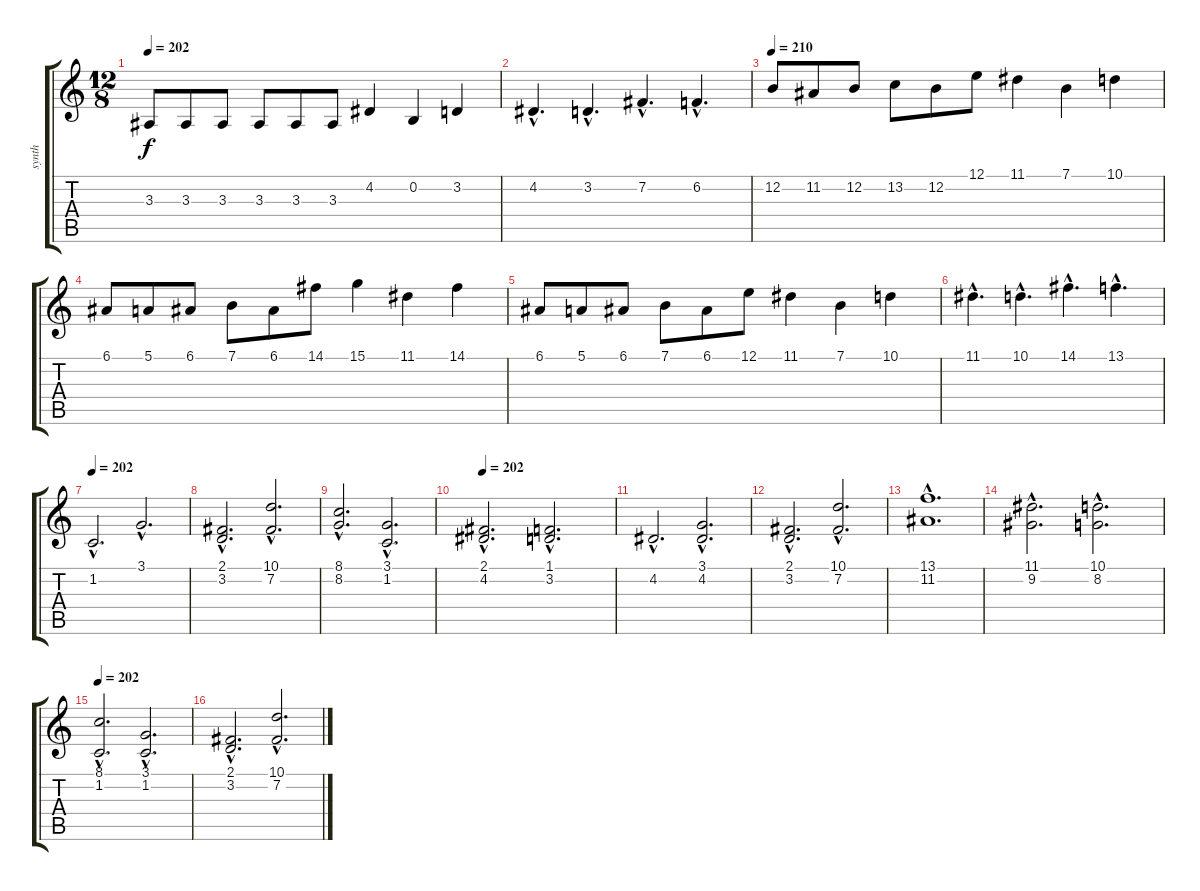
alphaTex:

\track ("synth" "synth") {instrument stringensemble1}
\staff {score tabs}
\tuning (E4 B3 G3 D3 A2 E2) {hide}
\ts (12 8)
\tempo 202
\clef g2
\ks c
3.3.8{dy f} 3.3.8 3.3.8 3.3.8 3.3.8 3.3.8 4.2.4 0.2.4 3.2.4 |
4.2{hac}.4{d} 3.2{hac}.4{d} 7.2{hac}.4{d} 6.2{hac}.4{d} |
\tempo 210
12.2.8{instrument trumpet} 11.2.8 12.2.8 13.2.8 12.2.8 12.1.8 11.1.4 7.1.4 10.1.4 |
6.1.8 5.1.8 6.1.8 7.1.8 6.1.8 14.1.8 15.1.4 11.1.4 14.1.4 |
6.1.8 5.1.8 6.1.8 7.1.8 6.1.8 12.1.8 11.1.4 7.1.4 10.1.4 |
11.1{hac}.4{d} 10.1{hac}.4{d} 14.1{hac}.4{d} 13.1{hac}.4{d} |
\tempo 202
1.2{hac}.2{d instrument stringensemble1} 3.1{hac}.2{d} |
(2.1{hac} 3.2{hac}).2{d} (10.1{hac} 7.2{hac}).2{d} |
(8.1{hac} 8.2{hac}).2{d} (3.1{hac} 1.2{hac}).2{d} |
\tempo 202
(2.1{hac} 4.2{hac}).2{d instrument stringensemble1} (1.1{hac} 3.2{hac}).2{d} |
4.2{hac}.2{d} (3.1{hac} 4.2{hac}).2{d} |
(2.1{hac} 3.2{hac}).2{d} (10.1{hac} 7.2{hac}).2{d} |
(13.1{hac} 11.2{hac}).1{d} |
(11.1{hac} 9.2{hac}).2{d} (10.1{hac} 8.2{hac}).2{d} |
\tempo 202
(8.1{hac} 1.2{hac}).2{d instrument stringensemble1} (3.1{hac} 1.2{hac}).2{d} |
(2.1{hac} 3.2{hac}).2{d} (10.1{hac} 7.2{hac}).2{d}
